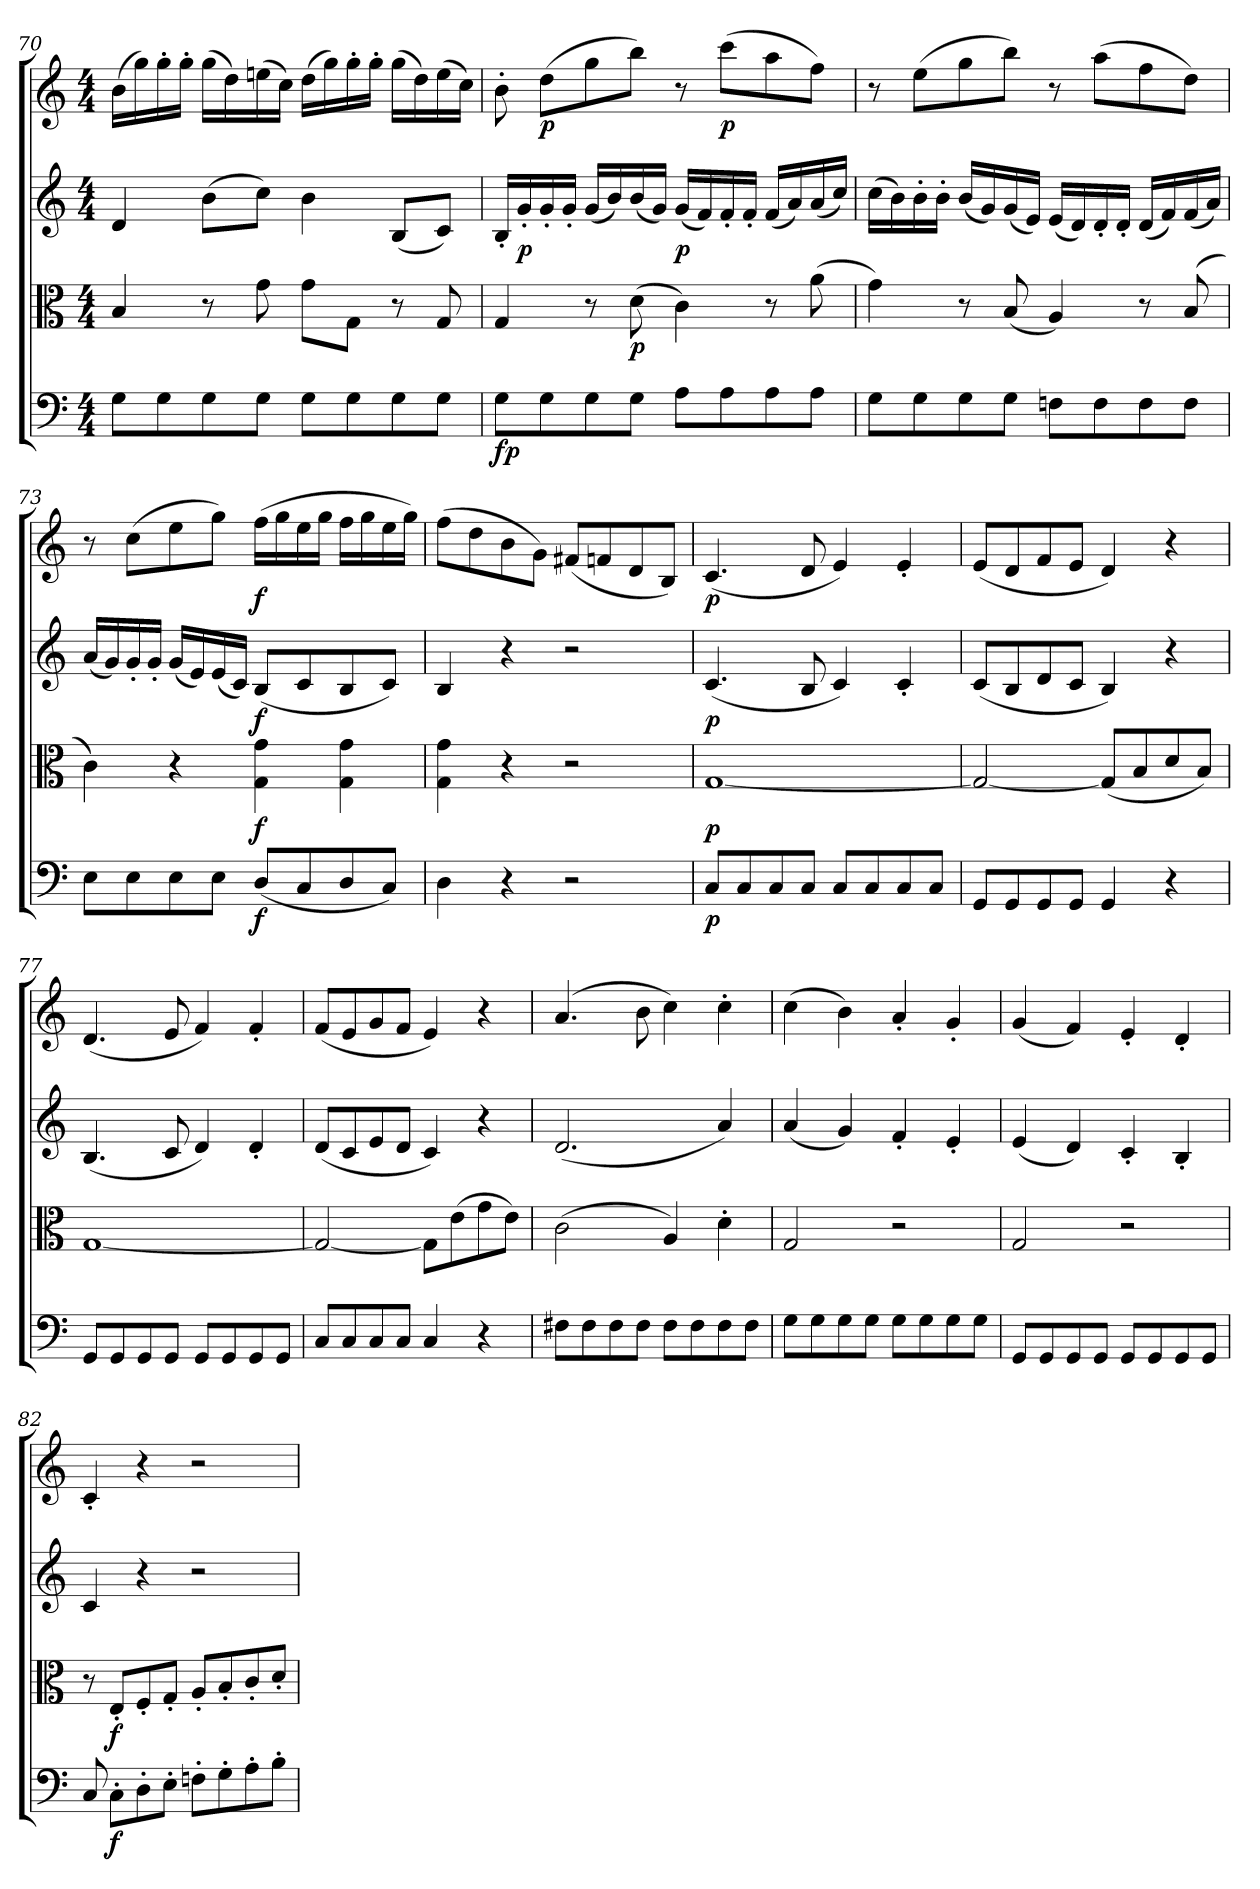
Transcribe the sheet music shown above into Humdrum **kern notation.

**kern	**dynam	**kern	**dynam	**kern	**dynam	**kern	**dynam
*part4	*part4	*part3	*part3	*part2	*part2	*part1	*part1
*staff4	*staff4	*staff3	*staff3	*staff2	*staff2	*staff1	*staff1
*clefF4	*	*clefC3	*	*clefG2	*	*clefG2	*
*k[]	*	*k[]	*	*k[]	*	*k[]	*
*C:	*	*C:	*	*C:	*	*C:	*
*M4/4	*	*M4/4	*	*M4/4	*	*M4/4	*
=70	=70	=70	=70	=70	=70	=70	=70
8G\L	.	4B/	.	4d/	.	(16b\LL	.
.	.	.	.	.	.	16gg\)	.
8G\	.	.	.	.	.	16gg'\	.
.	.	.	.	.	.	16gg'\JJ	.
8G\	.	8r	.	(8b\L	.	(16gg\LL	.
.	.	.	.	.	.	16dd\)	.
8G\J	.	8g\	.	8cc\J)	.	(16een\	.
.	.	.	.	.	.	16cc\JJ)	.
8G\L	.	8g\L	.	4b\	.	(16dd\LL	.
.	.	.	.	.	.	16gg\)	.
8G\	.	8G\J	.	.	.	16gg'\	.
.	.	.	.	.	.	16gg'\JJ	.
8G\	.	8r	.	(8B/L	.	(16gg\LL	.
.	.	.	.	.	.	16dd\)	.
8G\J	.	8G/	.	8c/J)	.	(16ee\	.
.	.	.	.	.	.	16cc\JJ)	.
=71	=71	=71	=71	=71	=71	=71	=71
8G\L	fp	4G/	.	16B'/LL	.	8b'\	.
.	.	.	.	16g'/	p	.	.
8G\	.	.	.	16g'/	.	(8dd\L	p
.	.	.	.	16g'/JJ	.	.	.
8G\	.	8r	.	(16g/LL	.	8gg\	.
.	.	.	.	16b/)	.	.	.
8G\J	.	(8d\	p	(16b/	.	8bb\J)	.
.	.	.	.	16g/JJ)	.	.	.
8A\L	.	4c\)	.	(16g/LL	p	8r	.
.	.	.	.	16f/)	.	.	.
8A\	.	.	.	16f'/	.	(8ccc\L	p
.	.	.	.	16f'/JJ	.	.	.
8A\	.	8r	.	(16f/LL	.	8aa\	.
.	.	.	.	16a/)	.	.	.
8A\J	.	(8a\	.	(16a/	.	8ff\J)	.
.	.	.	.	16cc/JJ)	.	.	.
=72	=72	=72	=72	=72	=72	=72	=72
8G\L	.	4g\)	.	(16cc\LL	.	8r	.
.	.	.	.	16b\)	.	.	.
8G\	.	.	.	16b'\	.	(8ee\L	.
.	.	.	.	16b'\JJ	.	.	.
8G\	.	8r	.	(16b/LL	.	8gg\	.
.	.	.	.	16g/)	.	.	.
8G\J	.	(8B/	.	(16g/	.	8bb\J)	.
.	.	.	.	16e/JJ)	.	.	.
8Fn\L	.	4A/)	.	(16e/LL	.	8r	.
.	.	.	.	16d/)	.	.	.
8F\	.	.	.	16d'/	.	(8aa\L	.
.	.	.	.	16d'/JJ	.	.	.
8F\	.	8r	.	(16d/LL	.	8ff\	.
.	.	.	.	16f/)	.	.	.
8F\J	.	(8B/	.	(16f/	.	8dd\J)	.
.	.	.	.	16a/JJ)	.	.	.
=73	=73	=73	=73	=73	=73	=73	=73
8E\L	.	4c\)	.	(16a/LL	.	8r	.
.	.	.	.	16g/)	.	.	.
8E\	.	.	.	16g'/	.	(8cc\L	.
.	.	.	.	16g'/JJ	.	.	.
8E\	.	4r	.	(16g/LL	.	8ee\	.
.	.	.	.	16e/)	.	.	.
8E\J	.	.	.	(16e/	.	8gg\J)	.
.	.	.	.	16c/JJ)	.	.	.
(8D/L	f	4G\ 4g\	f	(8B/L	f	(16ff\LL	f
.	.	.	.	.	.	16gg\	.
8C/	.	.	.	8c/	.	16ee\	.
.	.	.	.	.	.	16gg\JJ	.
8D/	.	4G\ 4g\	.	8B/	.	16ff\LL	.
.	.	.	.	.	.	16gg\	.
8C/J)	.	.	.	8c/J)	.	16ee\	.
.	.	.	.	.	.	16gg\JJ)	.
=74	=74	=74	=74	=74	=74	=74	=74
4D\	.	4G\ 4g\	.	4B/	.	(8ff\L	.
.	.	.	.	.	.	8dd\	.
4r	.	4r	.	4r	.	8b\	.
.	.	.	.	.	.	8g\J)	.
2r	.	2r	.	2r	.	(8f#X/L	.
.	.	.	.	.	.	8fn/	.
.	.	.	.	.	.	8d/	.
.	.	.	.	.	.	8B/J)	.
=75	=75	=75	=75	=75	=75	=75	=75
8C/L	p	[1G/	p	(4.c/	p	(4.c/	p
8C/	.	.	.	.	.	.	.
8C/	.	.	.	.	.	.	.
8C/J	.	.	.	8B/	.	8d/	.
8C/L	.	.	.	4c/)	.	4e/)	.
8C/	.	.	.	.	.	.	.
8C/	.	.	.	4c'/	.	4e'/	.
8C/J	.	.	.	.	.	.	.
=76	=76	=76	=76	=76	=76	=76	=76
8GG/L	.	2G/_	.	(8c/L	.	(8e/L	.
8GG/	.	.	.	8B/	.	8d/	.
8GG/	.	.	.	8d/	.	8f/	.
8GG/J	.	.	.	8c/J	.	8e/J	.
4GG/	.	(8G/L]	.	4B/)	.	4d/)	.
.	.	8B/	.	.	.	.	.
4r	.	8d/	.	4r	.	4r	.
.	.	8B/J)	.	.	.	.	.
=77	=77	=77	=77	=77	=77	=77	=77
8GG/L	.	[1G/	.	(4.B/	.	(4.d/	.
8GG/	.	.	.	.	.	.	.
8GG/	.	.	.	.	.	.	.
8GG/J	.	.	.	8c/	.	8e/	.
8GG/L	.	.	.	4d/)	.	4f/)	.
8GG/	.	.	.	.	.	.	.
8GG/	.	.	.	4d'/	.	4f'/	.
8GG/J	.	.	.	.	.	.	.
=78	=78	=78	=78	=78	=78	=78	=78
8C/L	.	2G/_	.	(8d/L	.	(8f/L	.
8C/	.	.	.	8c/	.	8e/	.
8C/	.	.	.	8e/	.	8g/	.
8C/J	.	.	.	8d/J	.	8f/J	.
4C/	.	8G\L]	.	4c/)	.	4e/)	.
.	.	(8e\	.	.	.	.	.
4r	.	8g\	.	4r	.	4r	.
.	.	8e\J)	.	.	.	.	.
=79	=79	=79	=79	=79	=79	=79	=79
8F#X\L	.	(2c\	.	(2.d/	.	(4.a/	.
8F#\	.	.	.	.	.	.	.
8F#\	.	.	.	.	.	.	.
8F#\J	.	.	.	.	.	8b\	.
8F#\L	.	4A/)	.	.	.	4cc\)	.
8F#\	.	.	.	.	.	.	.
8F#\	.	4d'\	.	4a/)	.	4cc'\	.
8F#\J	.	.	.	.	.	.	.
=80	=80	=80	=80	=80	=80	=80	=80
8G\L	.	2G/	.	(4a/	.	(4cc\	.
8G\	.	.	.	.	.	.	.
8G\	.	.	.	4g/)	.	4b\)	.
8G\J	.	.	.	.	.	.	.
8G\L	.	2r	.	4f'/	.	4a'/	.
8G\	.	.	.	.	.	.	.
8G\	.	.	.	4e'/	.	4g'/	.
8G\J	.	.	.	.	.	.	.
=81	=81	=81	=81	=81	=81	=81	=81
8GG/L	.	2G/	.	(4e/	.	(4g/	.
8GG/	.	.	.	.	.	.	.
8GG/	.	.	.	4d/)	.	4f/)	.
8GG/J	.	.	.	.	.	.	.
8GG/L	.	2r	.	4c'/	.	4e'/	.
8GG/	.	.	.	.	.	.	.
8GG/	.	.	.	4B'/	.	4d'/	.
8GG/J	.	.	.	.	.	.	.
=82	=82	=82	=82	=82	=82	=82	=82
8C/	.	8r	.	4c/	.	4c'/	.
8C'\L	f	8E'/L	f	.	.	.	.
8D'\	.	8F'/	.	4r	.	4r	.
8E'\J	.	8G'/J	.	.	.	.	.
8Fn'\L	.	8A'/L	.	2r	.	2r	.
8G'\	.	8B'/	.	.	.	.	.
8A'\	.	8c'/	.	.	.	.	.
8B'\J	.	8d'/J	.	.	.	.	.
=	=	=	=	=	=	=	=
*-	*-	*-	*-	*-	*-	*-	*-
